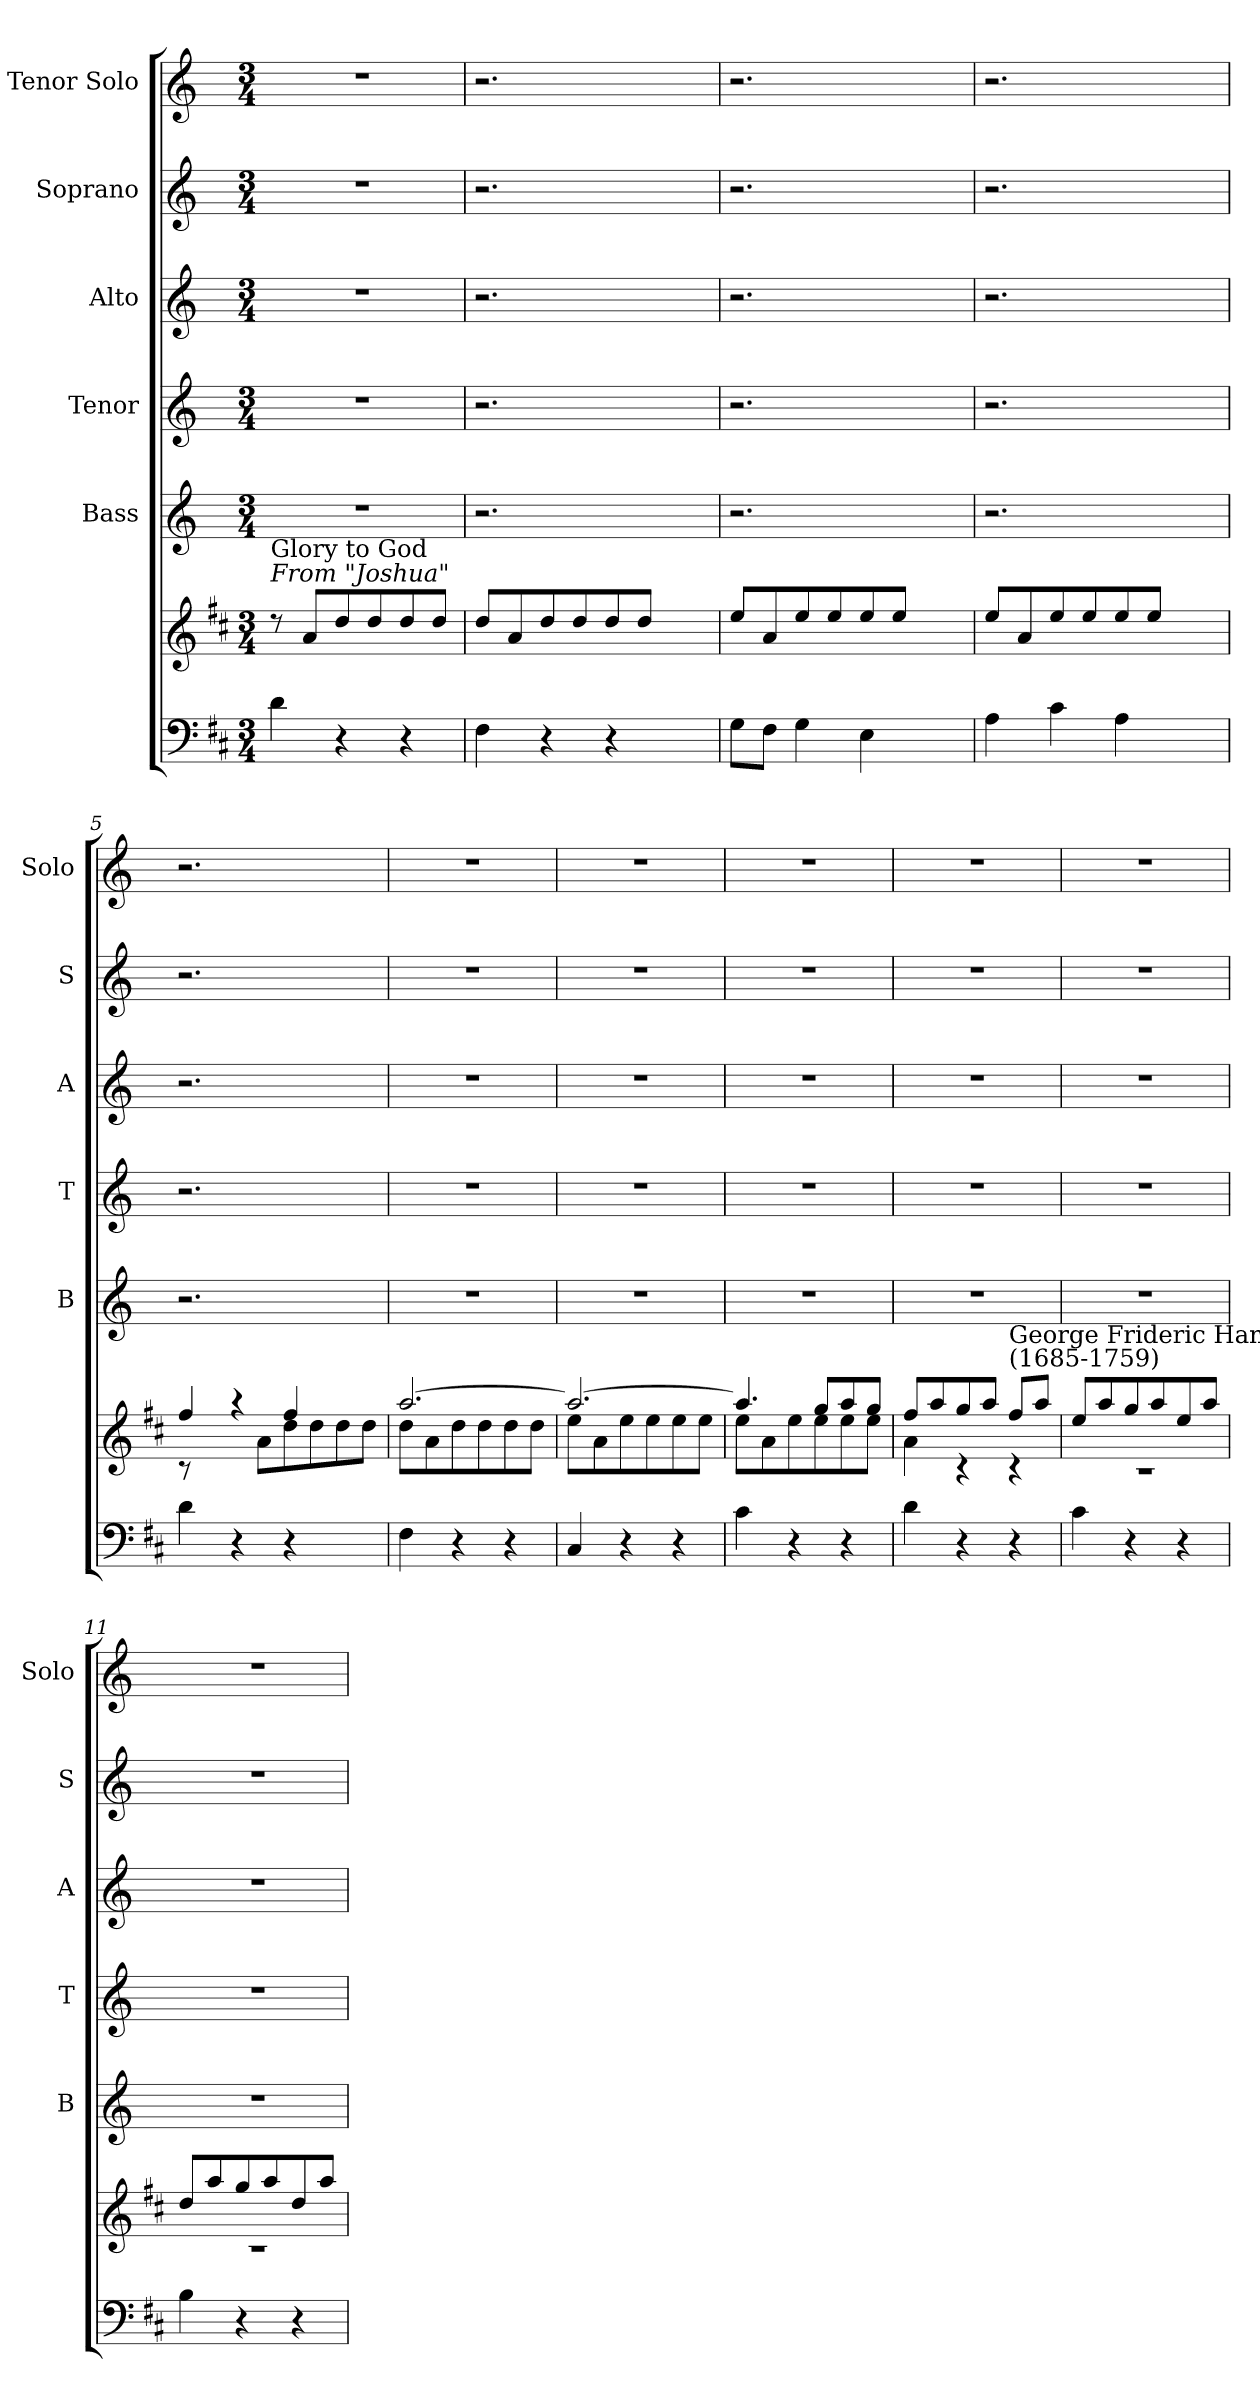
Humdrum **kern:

**kern	**kern	**kern	**kern	**kern	**kern	**kern
*part7	*part6	*part5	*part4	*part3	*part2	*part1
*staff7	*staff6	*staff5	*staff4	*staff3	*staff2	*staff1
*	*	*I"Bass	*I"Tenor	*I"Alto	*I"Soprano	*I"Tenor Solo
*	*	*I'B	*I'T	*I'A	*I'S	*I'Solo
*clefF4	*clefG2	*clefG2	*clefG2	*clefG2	*clefG2	*clefG2
*k[f#c#]	*k[f#c#]	*k[]	*k[]	*k[]	*k[]	*k[]
*D:	*D:	*C:	*C:	*C:	*C:	*C:
*M3/4	*M3/4	*M3/4	*M3/4	*M3/4	*M3/4	*M3/4
=1	=1	=1	=1	=1	=1	=1
*	*^	*	*	*	*	*
!	!LO:TX:a:i:t=From "Joshua"	!	!	!	!	!	!
!	!LO:TX:a:t=Glory to God	!	!	!	!	!	!
4d\	8r	2.ryy	2.r	2.r	2.r	2.r	2.r
.	8a/L	.	.	.	.	.	.
4r	8dd/	.	.	.	.	.	.
.	8dd/	.	.	.	.	.	.
4r	8dd/	.	.	.	.	.	.
.	8dd/J	.	.	.	.	.	.
=2	=2	=2	=2	=2	=2	=2	=2
4F#\	8dd/L	2.ryy	2.r	2.r	2.r	2.r	2.r
.	8a/	.	.	.	.	.	.
4r	8dd/	.	.	.	.	.	.
.	8dd/	.	.	.	.	.	.
4r	8dd/	.	.	.	.	.	.
.	8dd/J	.	.	.	.	.	.
4ryy	4ryy	4ryy	4ryy	4ryy	4ryy	4ryy	4ryy
=3	=3	=3	=3	=3	=3	=3	=3
8G\L	8ee/L	2.ryy	2.r	2.r	2.r	2.r	2.r
8F#\J	8a/	.	.	.	.	.	.
4G\	8ee/	.	.	.	.	.	.
.	8ee/	.	.	.	.	.	.
4E\	8ee/	.	.	.	.	.	.
.	8ee/J	.	.	.	.	.	.
4ryy	4ryy	4ryy	4ryy	4ryy	4ryy	4ryy	4ryy
=4	=4	=4	=4	=4	=4	=4	=4
4A\	8ee/L	2.ryy	2.r	2.r	2.r	2.r	2.r
.	8a/	.	.	.	.	.	.
4c#\	8ee/	.	.	.	.	.	.
.	8ee/	.	.	.	.	.	.
4A\	8ee/	.	.	.	.	.	.
.	8ee/J	.	.	.	.	.	.
4ryy	4ryy	4ryy	4ryy	4ryy	4ryy	4ryy	4ryy
=5	=5	=5	=5	=5	=5	=5	=5
4d\	4ff#/	8rc	2.r	2.r	2.r	2.r	2.r
.	.	4ryy	.	.	.	.	.
4r	4raa	.	.	.	.	.	.
.	.	8a\L	.	.	.	.	.
4r	4ff#/	8dd\	.	.	.	.	.
.	.	8dd\	.	.	.	.	.
4ryy	4ryy	8dd\	4ryy	4ryy	4ryy	4ryy	4ryy
.	.	8dd\J	.	.	.	.	.
=6	=6	=6	=6	=6	=6	=6	=6
4F#\	[>2.aa/	8dd\L	2.r	2.r	2.r	2.r	2.r
.	.	8a\	.	.	.	.	.
4r	.	8dd\	.	.	.	.	.
.	.	8dd\	.	.	.	.	.
4r	.	8dd\	.	.	.	.	.
.	.	8dd\J	.	.	.	.	.
=7	=7	=7	=7	=7	=7	=7	=7
4C#/	2.aa/_	8ee\L	2.r	2.r	2.r	2.r	2.r
.	.	8a\	.	.	.	.	.
4r	.	8ee\	.	.	.	.	.
.	.	8ee\	.	.	.	.	.
4r	.	8ee\	.	.	.	.	.
.	.	8ee\J	.	.	.	.	.
=8	=8	=8	=8	=8	=8	=8	=8
4c#\	4.aa/]	8ee\L	2.r	2.r	2.r	2.r	2.r
.	.	8a\	.	.	.	.	.
4r	.	8ee\	.	.	.	.	.
.	8gg/L	8ee\	.	.	.	.	.
4r	8aa/	8ee\	.	.	.	.	.
.	8gg/J	8ee\J	.	.	.	.	.
=9	=9	=9	=9	=9	=9	=9	=9
4d\	8ff#/L	4a\	2.r	2.r	2.r	2.r	2.r
.	8aa/	.	.	.	.	.	.
4r	8gg/	4rc	.	.	.	.	.
.	8aa/J	.	.	.	.	.	.
!	!LO:TX:a:t=George Frideric Handel\n(1685-1759)	!	!	!	!	!	!
4r	8ff#/L	4rc	.	.	.	.	.
.	8aa/J	.	.	.	.	.	.
!!LO:LB:g=z
=10	=10	=10	=10	=10	=10	=10	=10
!	!	!LO:N:vis=1	!	!	!	!	!
4c#\	8ee/L	2.rc	2.r	2.r	2.r	2.r	2.r
.	8aa/	.	.	.	.	.	.
4r	8gg/	.	.	.	.	.	.
.	8aa/	.	.	.	.	.	.
4r	8ee/	.	.	.	.	.	.
.	8aa/J	.	.	.	.	.	.
=11	=11	=11	=11	=11	=11	=11	=11
!	!	!LO:N:vis=1	!	!	!	!	!
4B\	8dd/L	2.rc	2.r	2.r	2.r	2.r	2.r
.	8aa/	.	.	.	.	.	.
4r	8gg/	.	.	.	.	.	.
.	8aa/	.	.	.	.	.	.
4r	8dd/	.	.	.	.	.	.
.	8aa/J	.	.	.	.	.	.
*	*v	*v	*	*	*	*	*
=	=	=	=	=	=	=
*-	*-	*-	*-	*-	*-	*-
